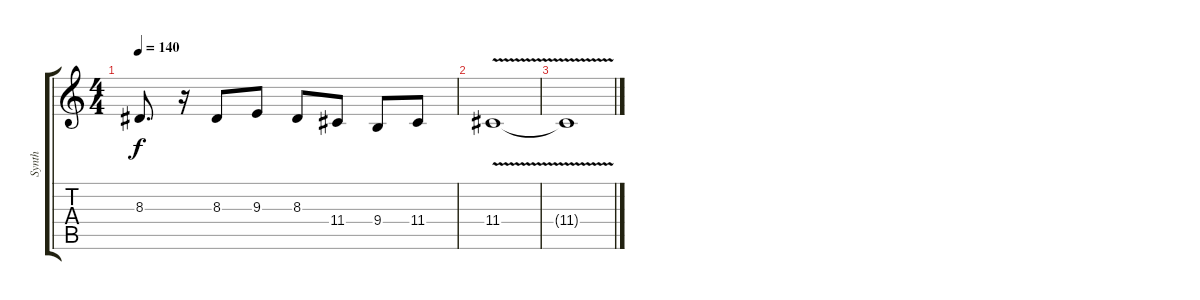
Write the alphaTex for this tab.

\track ("Synth" "Synth") {instrument lead2sawtooth}
\staff {score tabs}
\tuning (E4 B3 G3 D3 A2 E2) {hide}
\ts (4 4)
\tempo 140
\clef g2
\ks c
8.3.8{d dy f} r.16 8.3.8 9.3.8 8.3.8 11.4.8 9.4.8 11.4.8 |
11.4{v}.1 |
11.4{t}.1{volume 0}
